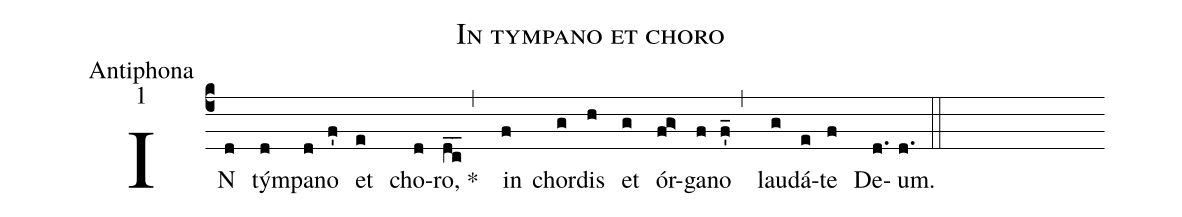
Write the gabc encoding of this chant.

name:In tympano et choro;
office-part:Antiphona;
mode:1;
%%
(c4) IN (d) tým(d)pa(d)no (f') et (e) cho(d)ro, * (dc__,) in(f) chor(g)dis (h) et (g) ór(fg>)ga(f)no (f'_,) lau(g)dá(e)te (f) De(d.)um. (d.::)
